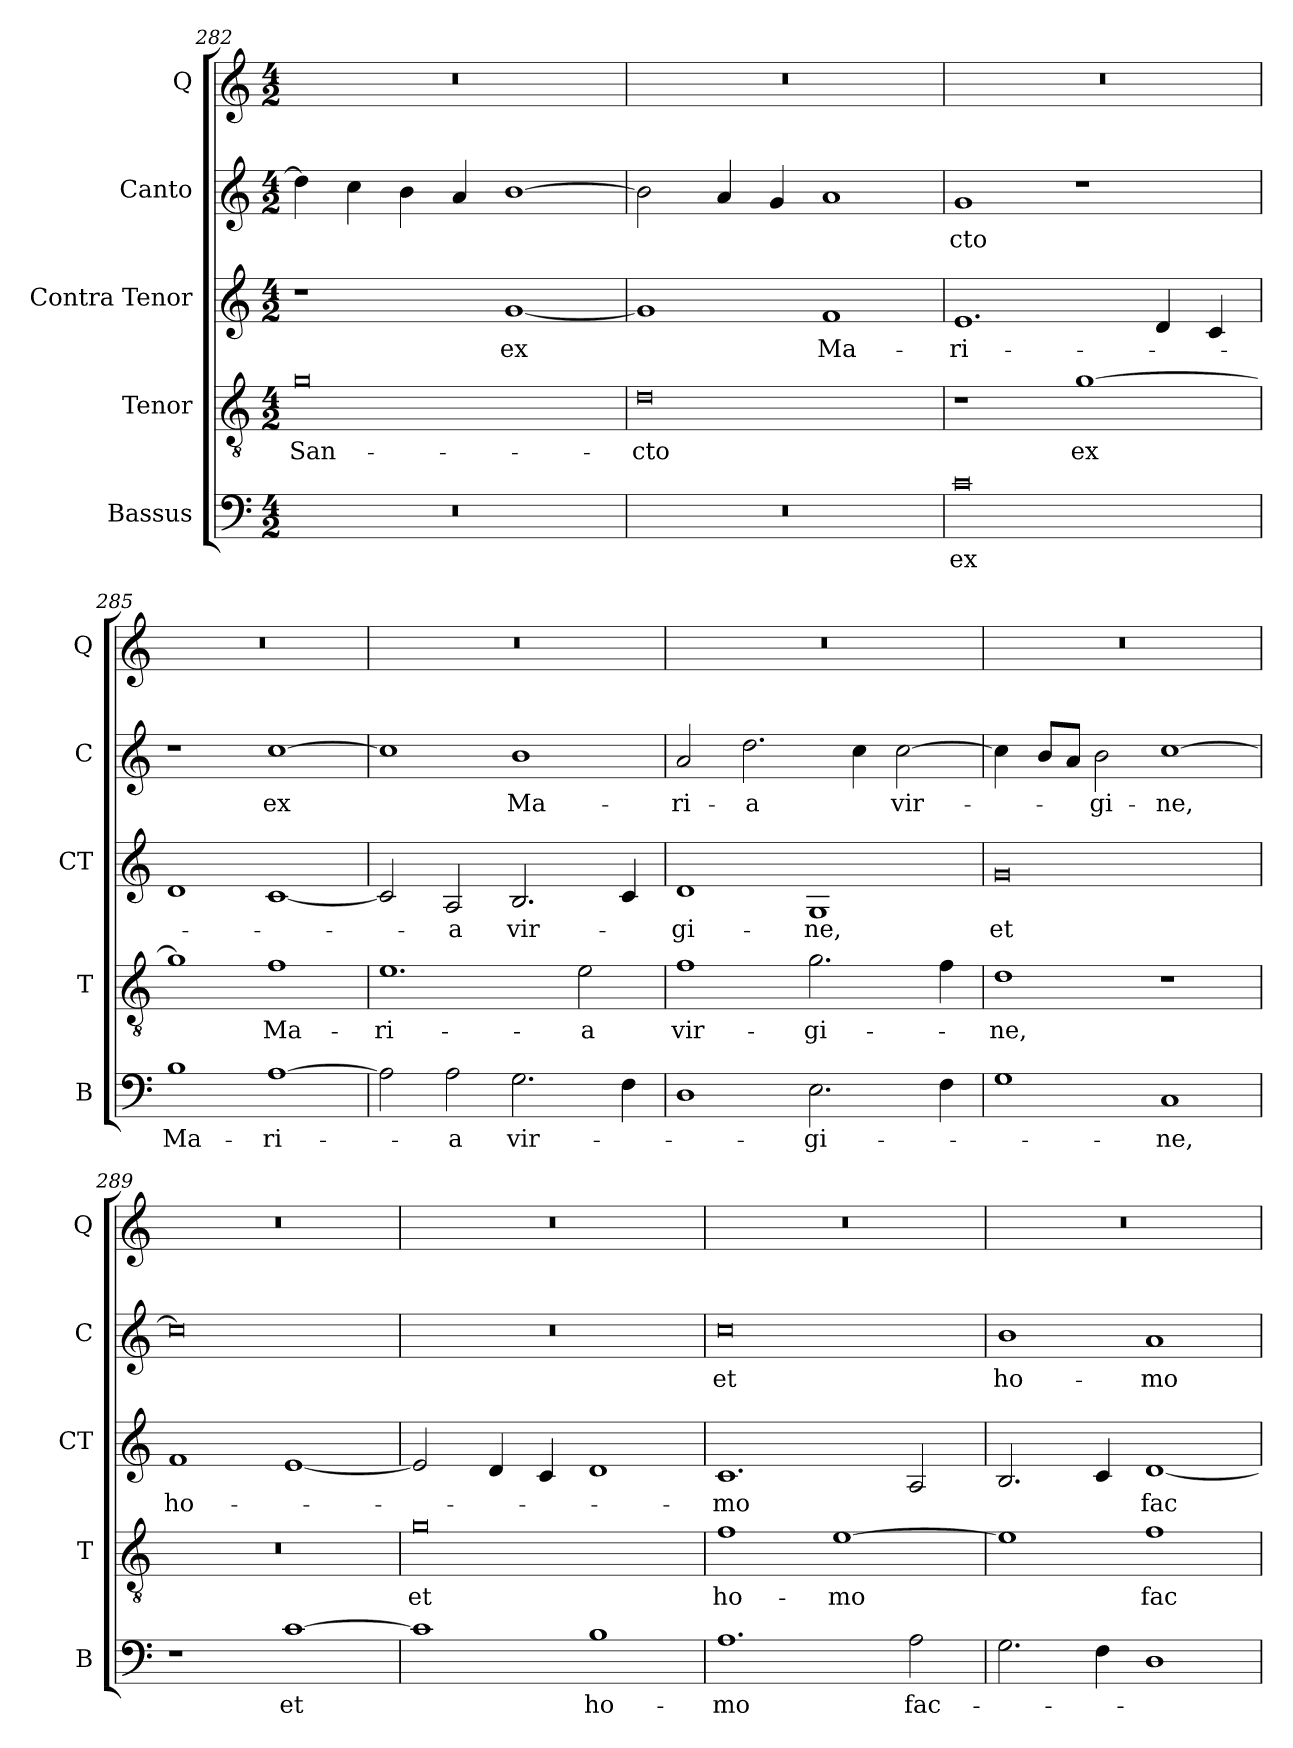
**kern	**text	**kern	**text	**kern	**text	**kern	**text	**kern
*part5	*part5	*part4	*part4	*part3	*part3	*part2	*part2	*part1
*staff5	*staff5	*staff4	*staff4	*staff3	*staff3	*staff2	*staff2	*staff1
*I"Bassus	*	*I"Tenor	*	*I"Contra Tenor	*	*I"Canto	*	*I"Q
*I'B	*	*I'T	*	*I'CT	*	*I'C	*	*I'Q
*clefF4	*	*clefGv2	*	*clefG2	*	*clefG2	*	*clefG2
*k[]	*	*k[]	*	*k[]	*	*k[]	*	*k[]
*C:	*	*C:	*	*C:	*	*C:	*	*C:
*M4/2	*	*M4/2	*	*M4/2	*	*M4/2	*	*M4/2
=282	=282	=282	=282	=282	=282	=282	=282	=282
!	!	!	!LO:LY:b	!	!	!	!	!
0r	.	0g	San-	1r	.	4dd\]	.	0r
.	.	.	.	.	.	4cc\	.	.
.	.	.	.	.	.	4b\	.	.
.	.	.	.	.	.	4a/	.	.
!	!	!	!	!	!LO:LY:b	!	!	!
.	.	.	.	[1g	ex	[1b	.	.
!!LO:LB:g=z
=283	=283	=283	=283	=283	=283	=283	=283	=283
!	!	!	!LO:LY:b	!	!	!	!	!
0r	.	0d	-cto	1g]	.	2b\]	.	0r
.	.	.	.	.	.	4a/	.	.
.	.	.	.	.	.	4g/	.	.
!	!	!	!	!	!LO:LY:b	!	!	!
.	.	.	.	1f	Ma-	1a	.	.
=284	=284	=284	=284	=284	=284	=284	=284	=284
!	!LO:LY:b	!	!	!	!	!	!	!
!	!	!	!	!	!LO:LY:b	!	!	!
!	!	!	!	!	!	!	!LO:LY:b	!
0c	ex	1r	.	1.e	-ri-	1g	-cto	0r
!	!	!	!LO:LY:b	!	!	!	!	!
.	.	[1g	ex	.	.	1r	.	.
.	.	.	.	4d/	.	.	.	.
.	.	.	.	4c/	.	.	.	.
=285	=285	=285	=285	=285	=285	=285	=285	=285
!	!LO:LY:b	!	!	!	!	!	!	!
1B	Ma-	1g]	.	1d	.	1r	.	0r
!	!LO:LY:b	!	!	!	!	!	!	!
!	!	!	!LO:LY:b	!	!	!	!	!
!	!	!	!	!	!	!	!LO:LY:b	!
[1A	-ri-	1f	Ma-	[1c	.	[1cc	ex	.
=286	=286	=286	=286	=286	=286	=286	=286	=286
!	!	!	!LO:LY:b	!	!	!	!	!
2A\]	.	1.e	-ri-	2c/]	.	1cc]	.	0r
!	!LO:LY:b	!	!	!	!	!	!	!
!	!	!	!	!	!LO:LY:b	!	!	!
2A\	-a	.	.	2A/	-a	.	.	.
!	!LO:LY:b	!	!	!	!	!	!	!
!	!	!	!	!	!LO:LY:b	!	!	!
!	!	!	!	!	!	!	!LO:LY:b	!
2.G\	vir-	.	.	2.B/	vir-	1b	Ma-	.
!	!	!	!LO:LY:b	!	!	!	!	!
.	.	2e\	-a	.	.	.	.	.
4F\	.	.	.	4c/	.	.	.	.
=287	=287	=287	=287	=287	=287	=287	=287	=287
!	!	!	!LO:LY:b	!	!	!	!	!
!	!	!	!	!	!LO:LY:b	!	!	!
!	!	!	!	!	!	!	!LO:LY:b	!
1D	.	1f	vir-	1d	-gi-	2a/	-ri-	0r
!	!	!	!	!	!	!	!LO:LY:b	!
.	.	.	.	.	.	2.dd\	-a	.
!	!LO:LY:b	!	!	!	!	!	!	!
!	!	!	!LO:LY:b	!	!	!	!	!
!	!	!	!	!	!LO:LY:b	!	!	!
2.E\	-gi-	2.g\	-gi-	1G	-ne,	.	.	.
.	.	.	.	.	.	4cc\	.	.
!	!	!	!	!	!	!	!LO:LY:b	!
.	.	.	.	.	.	[2cc\	vir-	.
4F\	.	4f\	.	.	.	.	.	.
=288	=288	=288	=288	=288	=288	=288	=288	=288
!	!	!	!LO:LY:b	!	!	!	!	!
!	!	!	!	!	!LO:LY:b	!	!	!
1G	.	1d	-ne,	0g	et	4cc\]	.	0r
.	.	.	.	.	.	8b/L	.	.
.	.	.	.	.	.	8a/J	.	.
!	!	!	!	!	!	!	!LO:LY:b	!
.	.	.	.	.	.	2b\	-gi-	.
!	!LO:LY:b	!	!	!	!	!	!	!
!	!	!	!	!	!	!	!LO:LY:b	!
1C	-ne,	1r	.	.	.	[1cc	-ne,	.
!!LO:LB:g=z
=289	=289	=289	=289	=289	=289	=289	=289	=289
!	!	!	!	!	!LO:LY:b	!	!	!
1r	.	0r	.	1f	ho-	0cc]	.	0r
!	!LO:LY:b	!	!	!	!	!	!	!
[1c	et	.	.	[1e	.	.	.	.
=290	=290	=290	=290	=290	=290	=290	=290	=290
!	!	!	!LO:LY:b	!	!	!	!	!
1c]	.	0g	et	2e/]	.	0r	.	0r
.	.	.	.	4d/	.	.	.	.
.	.	.	.	4c/	.	.	.	.
!	!LO:LY:b	!	!	!	!	!	!	!
1B	ho-	.	.	1d	.	.	.	.
=291	=291	=291	=291	=291	=291	=291	=291	=291
!	!LO:LY:b	!	!	!	!	!	!	!
!	!	!	!LO:LY:b	!	!	!	!	!
!	!	!	!	!	!LO:LY:b	!	!	!
!	!	!	!	!	!	!	!LO:LY:b	!
1.A	-mo	1f	ho-	1.c	-mo	0cc	et	0r
!	!	!	!LO:LY:b	!	!	!	!	!
.	.	[1e	-mo	.	.	.	.	.
!	!LO:LY:b	!	!	!	!	!	!	!
2A\	fac-	.	.	2A/	.	.	.	.
=292	=292	=292	=292	=292	=292	=292	=292	=292
!	!	!	!	!	!	!	!LO:LY:b	!
2.G\	.	1e]	.	2.B/	.	1b	ho-	0r
4F\	.	.	.	4c/	.	.	.	.
!	!	!	!LO:LY:b	!	!	!	!	!
!	!	!	!	!	!LO:LY:b	!	!	!
!	!	!	!	!	!	!	!LO:LY:b	!
1D	.	1f	fac-	[1d	fac-	1a	-mo	.
=	=	=	=	=	=	=	=	=
*-	*-	*-	*-	*-	*-	*-	*-	*-
